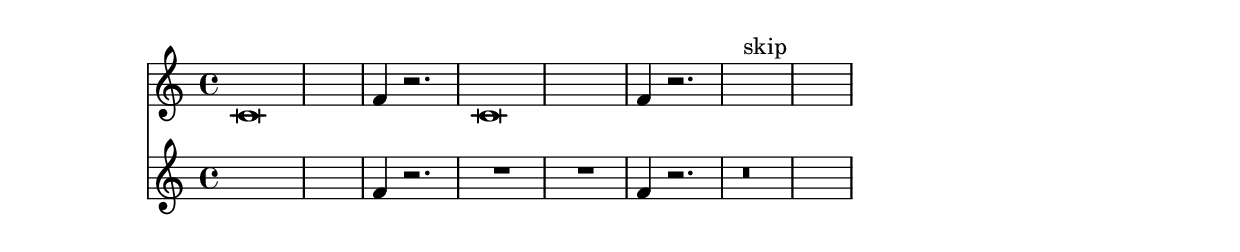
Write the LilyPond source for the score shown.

\header {
  texidoc = "skip-of-length and mmrest-of-length create skips and rests that
last as long as their arguments."
  
}
\paper {
  ragged-right = ##T
}

\version "2.19.21"

\relative
<<
  \new Staff {
    c'\breve    f4 r2.
    c\breve    f4 r2.
    s\breve^"skip"
  }
  \new Staff {
    \applyMusic #skip-of-length { c\breve } f4 r2.
    \applyMusic #mmrest-of-length { c\breve } f4 r2.
    \musicMap #skip->rest s\breve 
  }
>>
  
